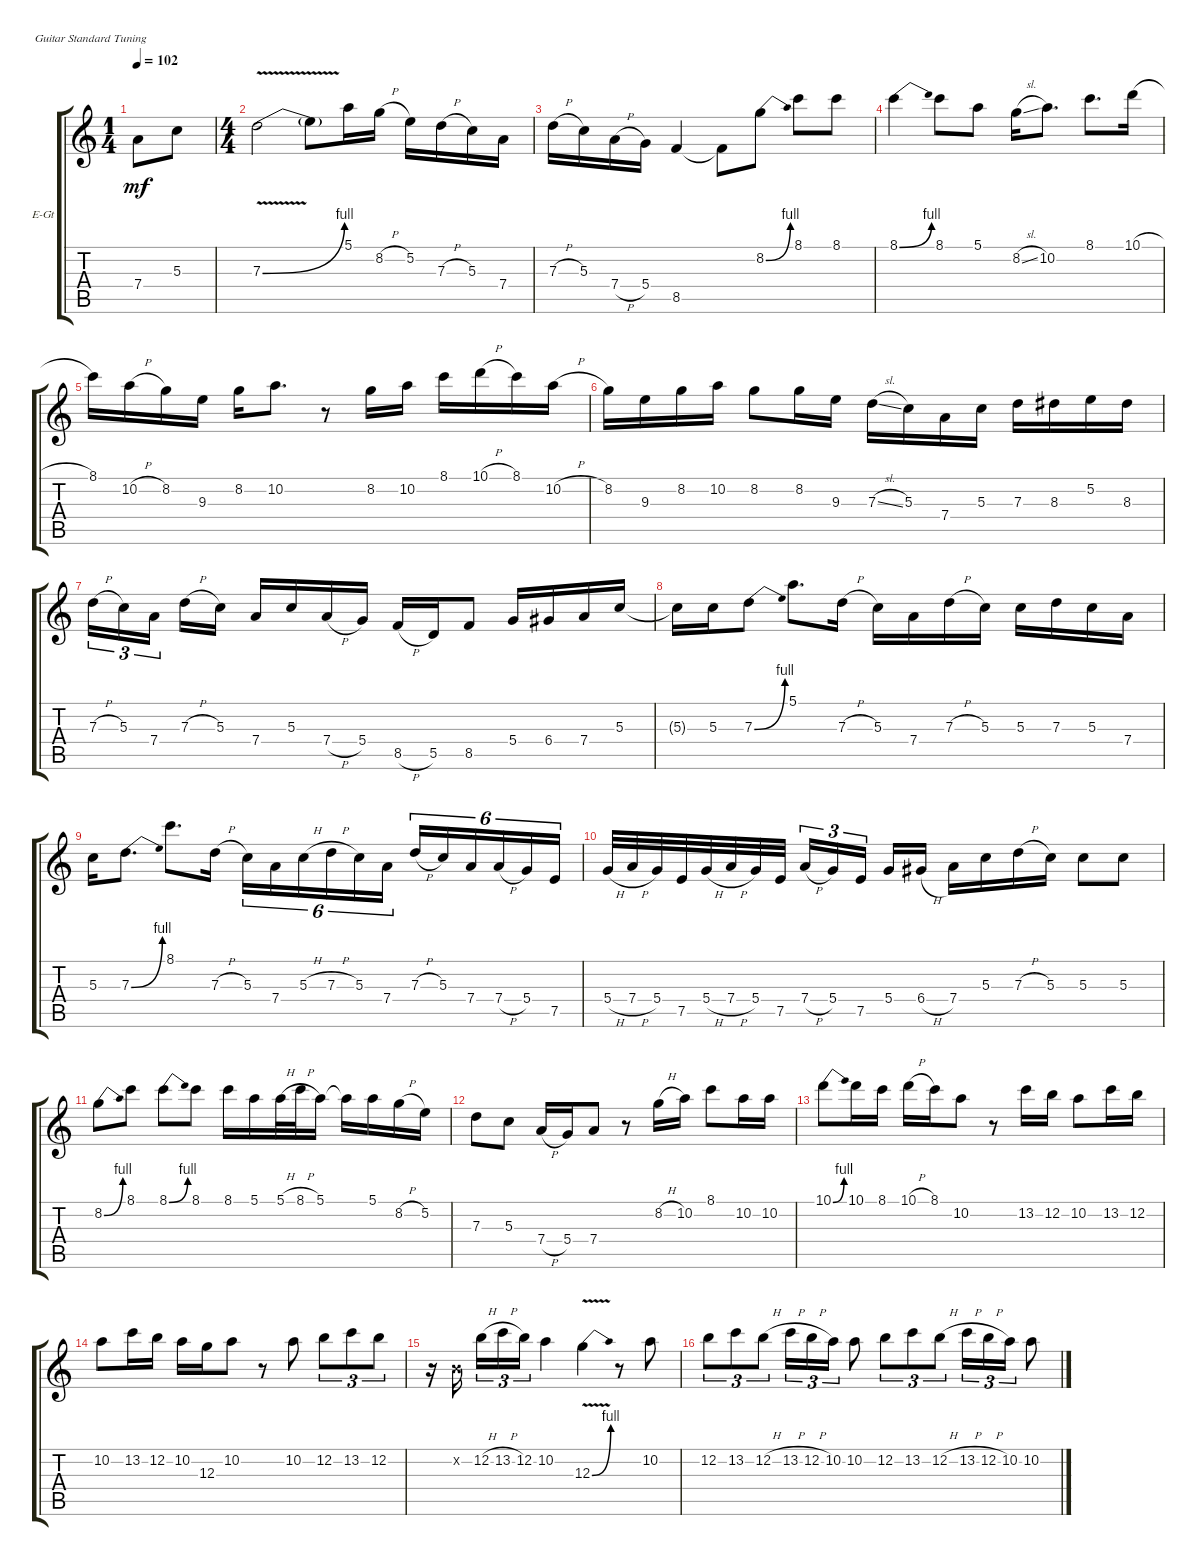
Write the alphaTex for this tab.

\defaultSystemsLayout 4
\bracketExtendMode groupsimilarinstruments
\firstSystemTrackNameOrientation horizontal
\otherSystemsTrackNameOrientation horizontal
\track ("Electric guitar (Jimmy Page)" "E-Gt") {instrument distortionguitar}
\staff {score tabs}
\tuning (E4 B3 G3 D3 A2 E2)
\ts (1 4)
\tempo 102
\clef g2
\scale
0.181652
\ks c
7.4.8{dy mf instrument distortionguitar} 5.3.8 |
\ts (4 4)
\scale
0.284834 7.3{be (bend 0 0 15 4) v}.2 7.3{t}.8 5.1.16 8.2{h}.16 5.2.16 7.3{h}.16 5.3.16 7.4.16 |
\scale
0.280488 7.3{h}.16 5.3.16 7.4{h}.16 5.4.16 8.5.4 8.5{t}.8 8.2{be (bend 0 0 15 4)}.8 8.1.8 8.1.8 |
\scale
0.253049 8.1{be (bend 0 0 15 4)}.4 8.1.8 5.1.8 8.2{sl}.16 10.2.8{d} 8.1.8{d} 10.1{h}.16 |
8.1.16 10.2{h}.16 8.2.16 9.3.16 8.2.16 10.2.8{d} r.8 8.2.16 10.2.16 8.1.16 10.1{h}.16 8.1.16 10.2{h}.16 |
8.2.16 9.3.16 8.2.16 10.2.16 8.2.8 8.2.16 9.3.16 7.3{sl}.16 5.3.16 7.4.16 5.3.16 7.3.16 8.3.16 5.2.16 8.3.16 |
7.3{h}.16{tu (3 2)} 5.3.16{tu (3 2)} 7.4.16{tu (3 2)} 7.3{h}.16 5.3.16 7.4.16 5.3.16 7.4{h}.16 5.4.16 8.5{h}.16 5.5.16 8.5.8 5.4.16 6.4.16 7.4.16 5.3.16 |
5.3{t}.16 5.3.16 7.3{be (bend 0 0 15 4)}.8 5.1.8{d} 7.3{h}.16 5.3.16 7.4.16 7.3{h}.16 5.3.16 5.3.16 7.3.16 5.3.16 7.4.16 |
5.3.16 7.3{be (bend 0 0 15 4)}.8{d} 8.1.8{d} 7.3{h}.16 5.3.16{tu (6 4)} 7.4.16{tu (6 4)} 5.3{h}.16{tu (6 4)} 7.3{h}.16{tu (6 4)} 5.3.16{tu (6 4)} 7.4.16{tu (6 4)} 7.3{h}.16{tu (6 4)} 5.3.16{tu (6 4)} 7.4.16{tu (6 4)} 7.4{h}.16{tu (6 4)} 5.4.16{tu (6 4)} 7.5.16{tu (6 4)} |
5.4{h}.32 7.4{h}.32 5.4.32 7.5.32 5.4{h}.32 7.4{h}.32 5.4.32 7.5.32 7.4{h}.16{tu (3 2)} 5.4.16{tu (3 2)} 7.5.16{tu (3 2)} 5.4.16 6.4{h}.16 7.4.16 5.3.16 7.3{h}.16 5.3.16 5.3.8 5.3.8 |
8.2{be (bend 0 0 15 4)}.8 8.1.8 8.1{be (bend 0 0 15 4)}.8 8.1.8 8.1.16 5.1.16 5.1{h}.32 8.1{h}.32 5.1.16 5.1{t}.16 5.1.16 8.2{h}.16 5.2.16 |
7.3.8 5.3.8 7.4{h}.16 5.4.16 7.4.8 r.8 8.2{h}.16 10.2.16 8.1.8 10.2.16 10.2.16 |
10.1{be (bend 0 0 15 4)}.8 10.1.16 8.1.16 10.1{h}.16 8.1.16 10.2.8 r.8 13.2.16 12.2.16 10.2.8 13.2.16 12.2.16 |
10.2.8 13.2.16 12.2.16 10.2.16 12.3.16 10.2.8 r.8 10.2.8 12.2.8{tu (3 2)} 13.2.8{tu (3 2)} 12.2.8{tu (3 2)} |
r.16 0.2{x}.16 12.2{h}.16{tu (3 2)} 13.2{h}.16{tu (3 2)} 12.2.16{tu (3 2)} 10.2.4 12.3{be (bend 0 0 14.399999999999999 4) v}.4 r.8 10.2.8 |
12.2.8{tu (3 2)} 13.2.8{tu (3 2)} 12.2{h}.8{tu (3 2)} 13.2{h}.16{tu (3 2)} 12.2{h}.16{tu (3 2)} 10.2.16{tu (3 2)} 10.2.8 12.2.8{tu (3 2)} 13.2.8{tu (3 2)} 12.2{h}.8{tu (3 2)} 13.2{h}.16{tu (3 2)} 12.2{h}.16{tu (3 2)} 10.2.16{tu (3 2)} 10.2.8
